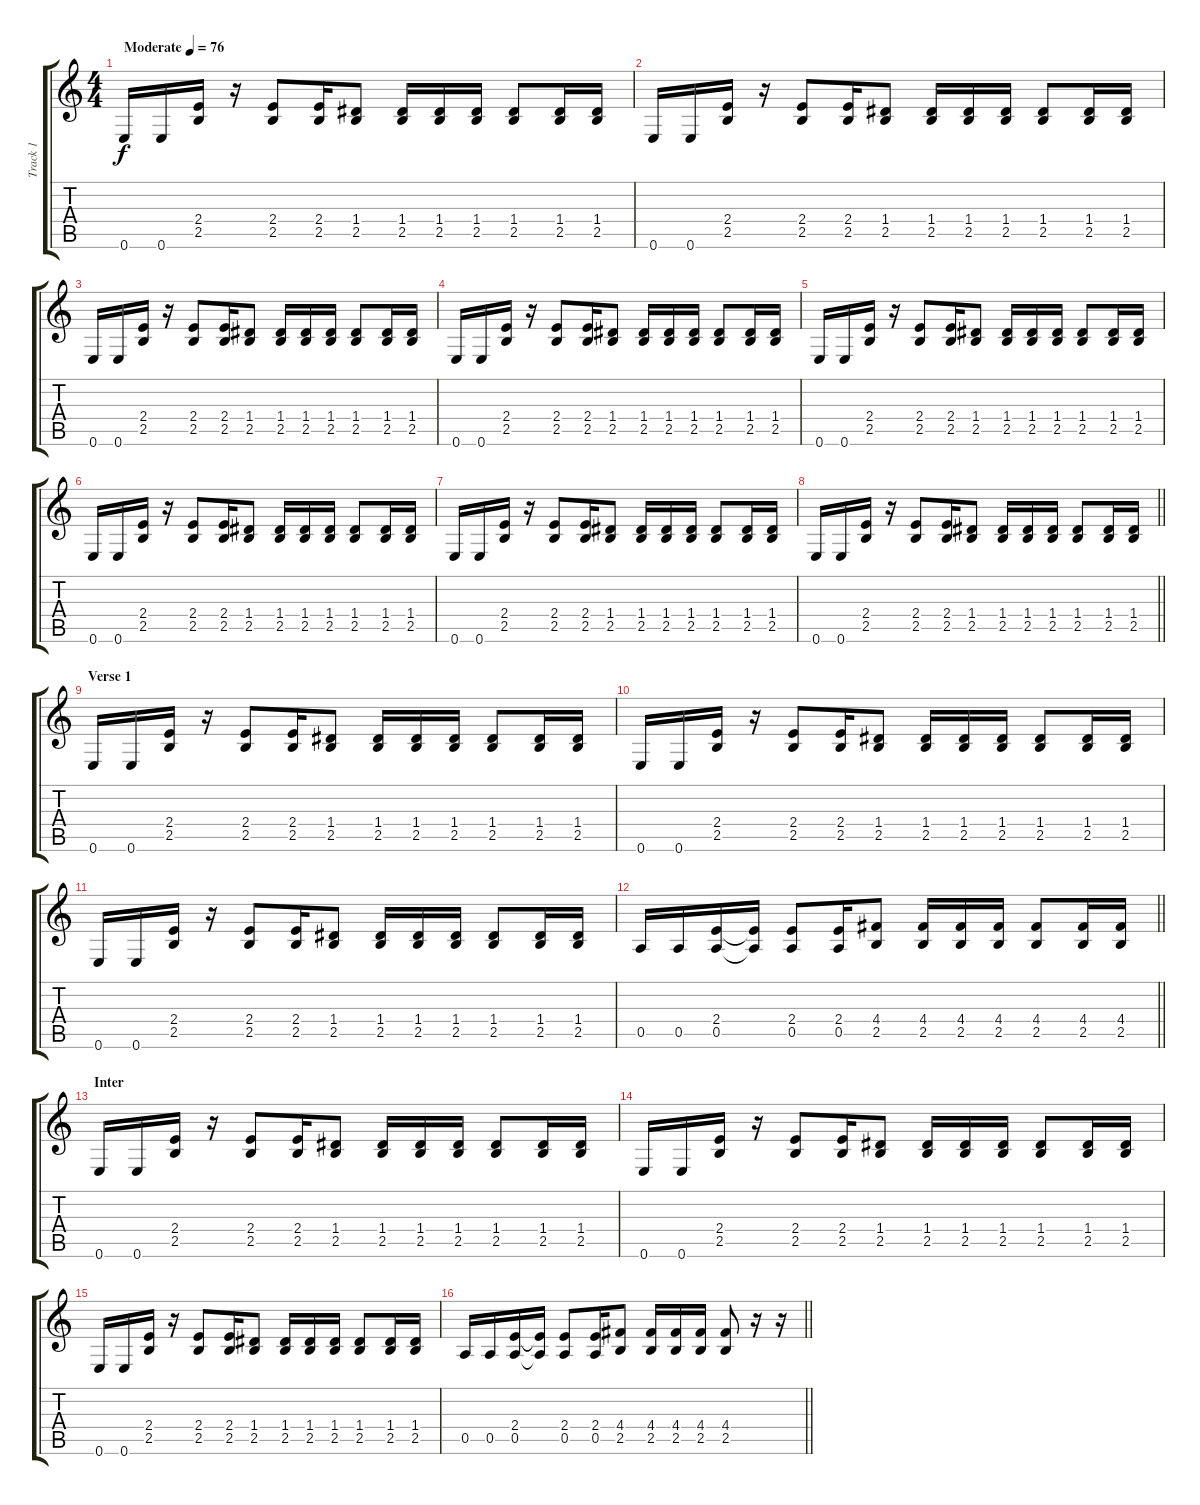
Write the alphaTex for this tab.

\track ("Track 1" "Track 1") {instrument distortionguitar}
\staff {score tabs}
\tuning (E4 B3 G3 D3 A2 E2) {hide}
\ts (4 4)
\tempo (76 "Moderate")
\clef g2
\ks c
0.6.16{dy f instrument distortionguitar} 0.6.16 (2.4 2.5).16 r.16 (2.4 2.5).8 (2.4 2.5).16 (1.4 2.5).8 (1.4 2.5).16 (1.4 2.5).16 (1.4 2.5).16 (1.4 2.5).8 (1.4 2.5).16 (1.4 2.5).16 |
0.6.16 0.6.16 (2.4 2.5).16 r.16 (2.4 2.5).8 (2.4 2.5).16 (1.4 2.5).8 (1.4 2.5).16 (1.4 2.5).16 (1.4 2.5).16 (1.4 2.5).8 (1.4 2.5).16 (1.4 2.5).16 |
0.6.16 0.6.16 (2.4 2.5).16 r.16 (2.4 2.5).8 (2.4 2.5).16 (1.4 2.5).8 (1.4 2.5).16 (1.4 2.5).16 (1.4 2.5).16 (1.4 2.5).8 (1.4 2.5).16 (1.4 2.5).16 |
0.6.16 0.6.16 (2.4 2.5).16 r.16 (2.4 2.5).8 (2.4 2.5).16 (1.4 2.5).8 (1.4 2.5).16 (1.4 2.5).16 (1.4 2.5).16 (1.4 2.5).8 (1.4 2.5).16 (1.4 2.5).16 |
0.6.16 0.6.16 (2.4 2.5).16 r.16 (2.4 2.5).8 (2.4 2.5).16 (1.4 2.5).8 (1.4 2.5).16 (1.4 2.5).16 (1.4 2.5).16 (1.4 2.5).8 (1.4 2.5).16 (1.4 2.5).16 |
0.6.16 0.6.16 (2.4 2.5).16 r.16 (2.4 2.5).8 (2.4 2.5).16 (1.4 2.5).8 (1.4 2.5).16 (1.4 2.5).16 (1.4 2.5).16 (1.4 2.5).8 (1.4 2.5).16 (1.4 2.5).16 |
0.6.16 0.6.16 (2.4 2.5).16 r.16 (2.4 2.5).8 (2.4 2.5).16 (1.4 2.5).8 (1.4 2.5).16 (1.4 2.5).16 (1.4 2.5).16 (1.4 2.5).8 (1.4 2.5).16 (1.4 2.5).16 |
\barLineRight lightlight
0.6.16 0.6.16 (2.4 2.5).16 r.16 (2.4 2.5).8 (2.4 2.5).16 (1.4 2.5).8 (1.4 2.5).16 (1.4 2.5).16 (1.4 2.5).16 (1.4 2.5).8 (1.4 2.5).16 (1.4 2.5).16 |
\section ("" "Verse 1")
0.6.16 0.6.16 (2.4 2.5).16 r.16 (2.4 2.5).8 (2.4 2.5).16 (1.4 2.5).8 (1.4 2.5).16 (1.4 2.5).16 (1.4 2.5).16 (1.4 2.5).8 (1.4 2.5).16 (1.4 2.5).16 |
0.6.16 0.6.16 (2.4 2.5).16 r.16 (2.4 2.5).8 (2.4 2.5).16 (1.4 2.5).8 (1.4 2.5).16 (1.4 2.5).16 (1.4 2.5).16 (1.4 2.5).8 (1.4 2.5).16 (1.4 2.5).16 |
0.6.16 0.6.16 (2.4 2.5).16 r.16 (2.4 2.5).8 (2.4 2.5).16 (1.4 2.5).8 (1.4 2.5).16 (1.4 2.5).16 (1.4 2.5).16 (1.4 2.5).8 (1.4 2.5).16 (1.4 2.5).16 |
\barLineRight lightlight
0.5.16 0.5.16 (2.4 0.5).16 (2.4{t} 0.5{t}).16 (2.4 0.5).8 (2.4 0.5).16 (4.4 2.5).8 (4.4 2.5).16 (4.4 2.5).16 (4.4 2.5).16 (4.4 2.5).8 (4.4 2.5).16 (4.4 2.5).16 |
\section ("" "Inter")
0.6.16 0.6.16 (2.4 2.5).16 r.16 (2.4 2.5).8 (2.4 2.5).16 (1.4 2.5).8 (1.4 2.5).16 (1.4 2.5).16 (1.4 2.5).16 (1.4 2.5).8 (1.4 2.5).16 (1.4 2.5).16 |
0.6.16 0.6.16 (2.4 2.5).16 r.16 (2.4 2.5).8 (2.4 2.5).16 (1.4 2.5).8 (1.4 2.5).16 (1.4 2.5).16 (1.4 2.5).16 (1.4 2.5).8 (1.4 2.5).16 (1.4 2.5).16 |
0.6.16 0.6.16 (2.4 2.5).16 r.16 (2.4 2.5).8 (2.4 2.5).16 (1.4 2.5).8 (1.4 2.5).16 (1.4 2.5).16 (1.4 2.5).16 (1.4 2.5).8 (1.4 2.5).16 (1.4 2.5).16 |
\barLineRight lightlight
0.5.16 0.5.16 (2.4 0.5).16 (2.4{t} 0.5{t}).16 (2.4 0.5).8 (2.4 0.5).16 (4.4 2.5).8 (4.4 2.5).16 (4.4 2.5).16 (4.4 2.5).16 (4.4 2.5).8 r.16 r.16
